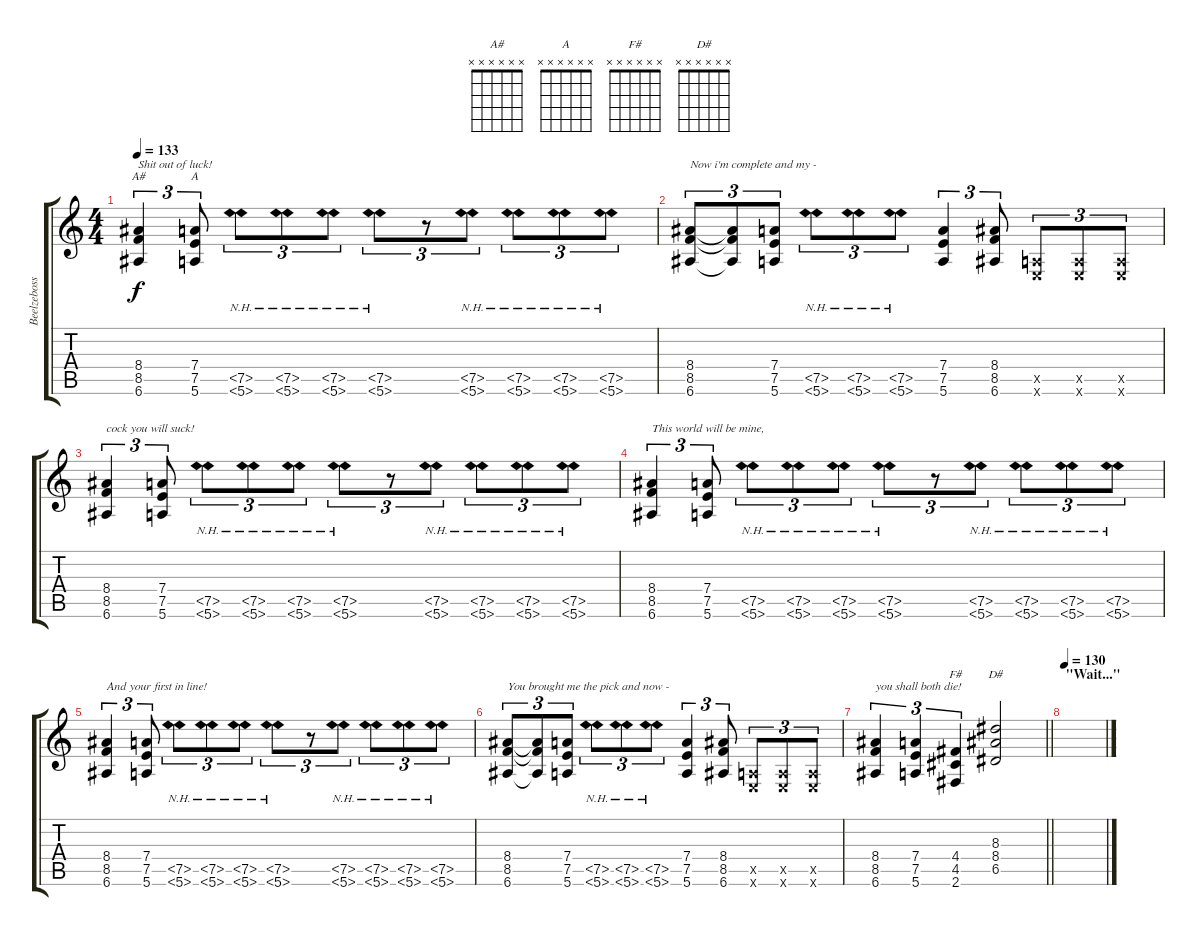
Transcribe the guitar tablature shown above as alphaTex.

\track ("Beelzeboss" "Beelzeboss") {instrument overdrivenguitar}
\staff {score tabs}
\tuning (E4 B3 G3 D3 A2 E2) {hide}
\chord ("A#" x x x x x x)
\chord ("A" x x x x x x)
\chord ("F#" x x x x x x)
\chord ("D#" x x x x x x)
\ts (4 4)
\tempo 133
\clef g2
\ks c
(8.4 8.5 6.6).4{tu (3 2) ch "A#" txt "Shit out of luck!" dy f} (7.4 7.5 5.6).8{tu (3 2) ch "A"} (7.5{nh} 5.6{nh}).8{tu (3 2)} (7.5{nh} 5.6{nh}).8{tu (3 2)} (7.5{nh} 5.6{nh}).8{tu (3 2)} (7.5{nh} 5.6{nh}).8{tu (3 2)} r.8{tu (3 2)} (7.5{nh} 5.6{nh}).8{tu (3 2)} (7.5{nh} 5.6{nh}).8{tu (3 2)} (7.5{nh} 5.6{nh}).8{tu (3 2)} (7.5{nh} 5.6{nh}).8{tu (3 2)} |
(8.4 8.5 6.6).8{tu (3 2) txt "Now i'm complete and my -"} (8.4{t} 8.5{t} 6.6{t}).8{tu (3 2)} (7.4 7.5 5.6).8{tu (3 2)} (7.5{nh} 5.6{nh}).8{tu (3 2)} (7.5{nh} 5.6{nh}).8{tu (3 2)} (7.5{nh} 5.6{nh}).8{tu (3 2)} (7.4 7.5 5.6).4{tu (3 2)} (8.4 8.5 6.6).8{tu (3 2)} (0.5{x} 0.6{x}).8{tu (3 2)} (0.5{x} 0.6{x}).8{tu (3 2)} (0.5{x} 0.6{x}).8{tu (3 2)} |
(8.4 8.5 6.6).4{tu (3 2) txt "cock you will suck!"} (7.4 7.5 5.6).8{tu (3 2)} (7.5{nh} 5.6{nh}).8{tu (3 2)} (7.5{nh} 5.6{nh}).8{tu (3 2)} (7.5{nh} 5.6{nh}).8{tu (3 2)} (7.5{nh} 5.6{nh}).8{tu (3 2)} r.8{tu (3 2)} (7.5{nh} 5.6{nh}).8{tu (3 2)} (7.5{nh} 5.6{nh}).8{tu (3 2)} (7.5{nh} 5.6{nh}).8{tu (3 2)} (7.5{nh} 5.6{nh}).8{tu (3 2)} |
(8.4 8.5 6.6).4{tu (3 2) txt "This world will be mine,"} (7.4 7.5 5.6).8{tu (3 2)} (7.5{nh} 5.6{nh}).8{tu (3 2)} (7.5{nh} 5.6{nh}).8{tu (3 2)} (7.5{nh} 5.6{nh}).8{tu (3 2)} (7.5{nh} 5.6{nh}).8{tu (3 2)} r.8{tu (3 2)} (7.5{nh} 5.6{nh}).8{tu (3 2)} (7.5{nh} 5.6{nh}).8{tu (3 2)} (7.5{nh} 5.6{nh}).8{tu (3 2)} (7.5{nh} 5.6{nh}).8{tu (3 2)} |
(8.4 8.5 6.6).4{tu (3 2) txt "And your first in line!"} (7.4 7.5 5.6).8{tu (3 2)} (7.5{nh} 5.6{nh}).8{tu (3 2)} (7.5{nh} 5.6{nh}).8{tu (3 2)} (7.5{nh} 5.6{nh}).8{tu (3 2)} (7.5{nh} 5.6{nh}).8{tu (3 2)} r.8{tu (3 2)} (7.5{nh} 5.6{nh}).8{tu (3 2)} (7.5{nh} 5.6{nh}).8{tu (3 2)} (7.5{nh} 5.6{nh}).8{tu (3 2)} (7.5{nh} 5.6{nh}).8{tu (3 2)} |
(8.4 8.5 6.6).8{tu (3 2) txt "You brought me the pick and now -"} (8.4{t} 8.5{t} 6.6{t}).8{tu (3 2)} (7.4 7.5 5.6).8{tu (3 2)} (7.5{nh} 5.6{nh}).8{tu (3 2)} (7.5{nh} 5.6{nh}).8{tu (3 2)} (7.5{nh} 5.6{nh}).8{tu (3 2)} (7.4 7.5 5.6).4{tu (3 2)} (8.4 8.5 6.6).8{tu (3 2)} (0.5{x} 0.6{x}).8{tu (3 2)} (0.5{x} 0.6{x}).8{tu (3 2)} (0.5{x} 0.6{x}).8{tu (3 2)} |
\barLineRight lightlight
(8.4 8.5 6.6).4{tu (3 2) txt "you shall both die!"} (7.4 7.5 5.6).4{tu (3 2)} (4.4 4.5 2.6).4{tu (3 2) ch "F#"} (8.3 8.4 6.5).2{ch "D#"} |
\section ("" "\"Wait...\"")
\tempo 130
